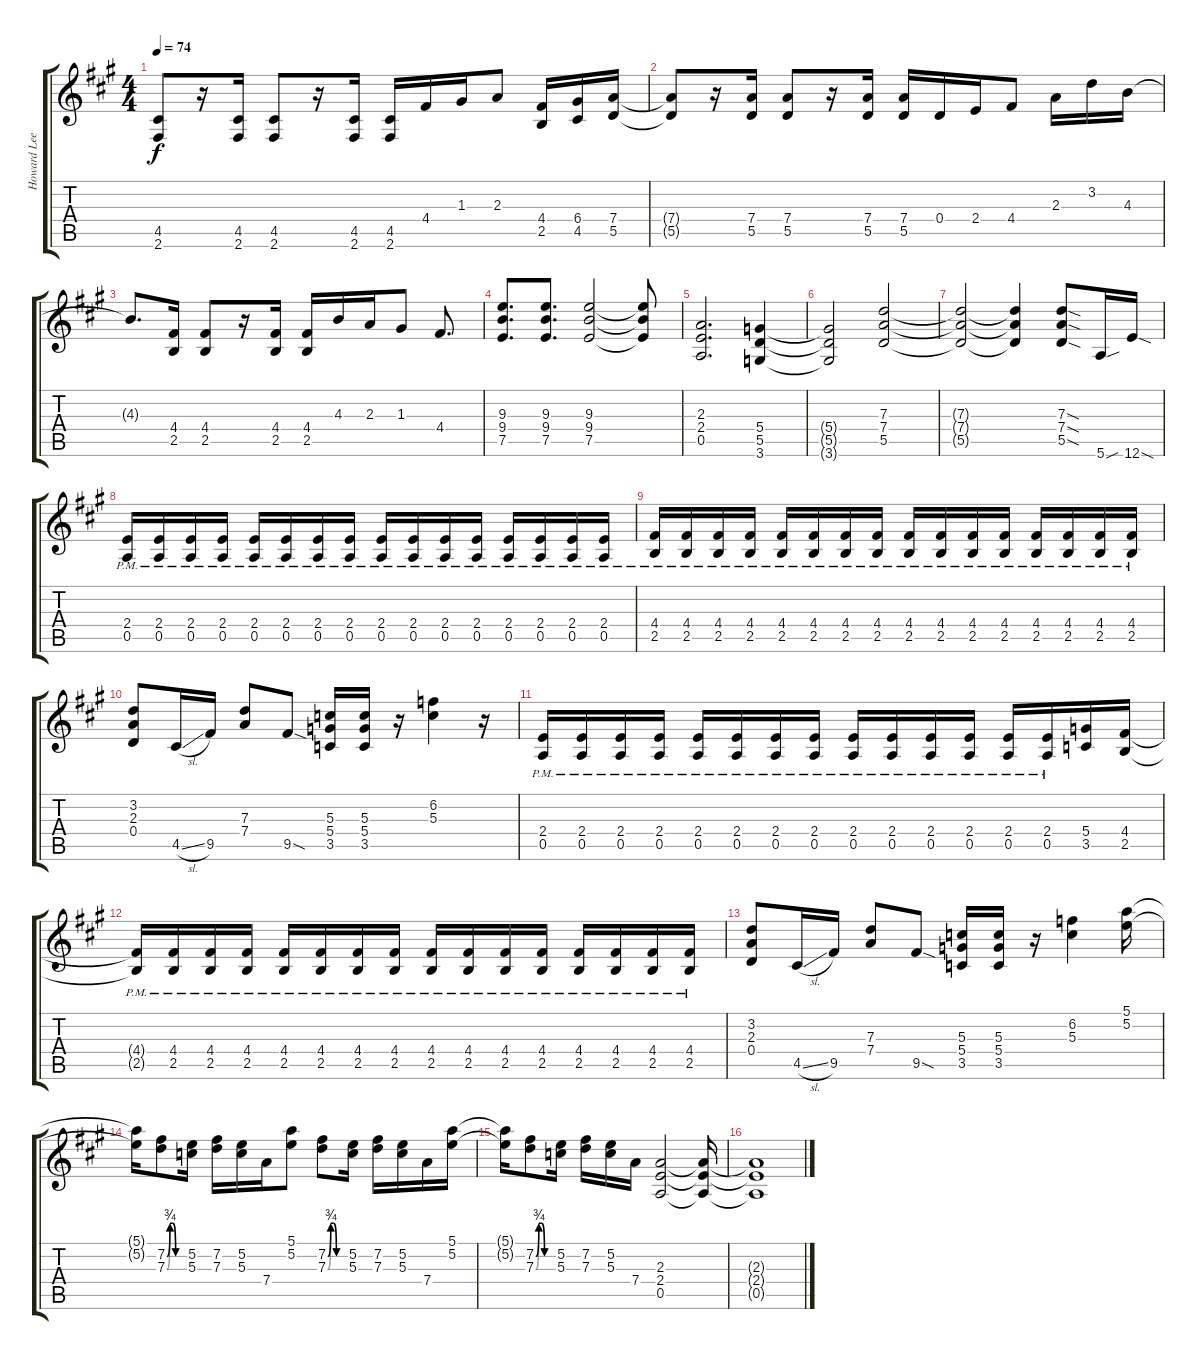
\track ("Howard Leese Guitar" "Howard Lee") {instrument overdrivenguitar}
\staff {score tabs}
\tuning (E4 B3 G3 D3 A2 E2) {hide}
\ts (4 4)
\tempo 74
\clef g2
\ks a
(4.5 2.6).8{dy f} r.16 (4.5 2.6).16 (4.5 2.6).8 r.16 (4.5 2.6).16 (4.5 2.6).16 4.4.16 1.3.16 2.3.8 (4.4 2.5).16 (6.4 4.5).16 (7.4 5.5).16 |
(7.4{t} 5.5{t}).8 r.16 (7.4 5.5).16 (7.4 5.5).8 r.16 (7.4 5.5).16 (7.4 5.5).16 0.4.16 2.4.16 4.4.8 2.3.16 3.2.16 4.3.16 |
4.3{t}.8{d} (4.4 2.5).16 (4.4 2.5).8 r.16 (4.4 2.5).16 (4.4 2.5).16 4.3.16 2.3.16 1.3.8 4.4.8{d} |
(9.3 9.4 7.5).8{d} (9.3 9.4 7.5).8{d} (9.3 9.4 7.5).2 (9.3{t} 9.4{t} 7.5{t}).8 |
(2.3 2.4 0.5).2{d} (5.4 5.5 3.6).4 |
(5.4{t} 5.5{t} 3.6{t}).2 (7.3 7.4 5.5).2 |
(7.3{t} 7.4{t} 5.5{t}).2 (7.3{t} 7.4{t} 5.5{t}).4 (7.3{sod} 7.4{sod} 5.5{sod}).8 5.6{sou}.16 12.6{sod}.16 |
(2.4{pm} 0.5{pm}).16{volume 13 balance 8 instrument overdrivenguitar} (2.4{pm} 0.5{pm}).16 (2.4{pm} 0.5{pm}).16 (2.4{pm} 0.5{pm}).16 (2.4{pm} 0.5{pm}).16 (2.4{pm} 0.5{pm}).16 (2.4{pm} 0.5{pm}).16 (2.4{pm} 0.5{pm}).16 (2.4{pm} 0.5{pm}).16 (2.4{pm} 0.5{pm}).16 (2.4{pm} 0.5{pm}).16 (2.4{pm} 0.5{pm}).16 (2.4{pm} 0.5{pm}).16 (2.4{pm} 0.5{pm}).16 (2.4{pm} 0.5{pm}).16 (2.4{pm} 0.5{pm}).16 |
(4.4{pm} 2.5{pm}).16 (4.4{pm} 2.5{pm}).16 (4.4{pm} 2.5{pm}).16 (4.4{pm} 2.5{pm}).16 (4.4{pm} 2.5{pm}).16 (4.4{pm} 2.5{pm}).16 (4.4{pm} 2.5{pm}).16 (4.4{pm} 2.5{pm}).16 (4.4{pm} 2.5{pm}).16 (4.4{pm} 2.5{pm}).16 (4.4{pm} 2.5{pm}).16 (4.4{pm} 2.5{pm}).16 (4.4{pm} 2.5{pm}).16 (4.4{pm} 2.5{pm}).16 (4.4{pm} 2.5{pm}).16 (4.4{pm} 2.5{pm}).16 |
(3.2 2.3 0.4).8 4.5{sl}.16 9.5.16 (7.3 7.4).8 9.5{sod}.8 (5.3 5.4 3.5).16 (5.3 5.4 3.5).16 r.16 (6.2 5.3).4 r.16 |
(2.4{pm} 0.5{pm}).16{instrument overdrivenguitar} (2.4{pm} 0.5{pm}).16 (2.4{pm} 0.5{pm}).16 (2.4{pm} 0.5{pm}).16 (2.4{pm} 0.5{pm}).16 (2.4{pm} 0.5{pm}).16 (2.4{pm} 0.5{pm}).16 (2.4{pm} 0.5{pm}).16 (2.4{pm} 0.5{pm}).16 (2.4{pm} 0.5{pm}).16 (2.4{pm} 0.5{pm}).16 (2.4{pm} 0.5{pm}).16 (2.4{pm} 0.5{pm}).16 (2.4{pm} 0.5{pm}).16 (5.4 3.5).16 (4.4 2.5).16 |
(4.4{pm t} 2.5{pm t}).16 (4.4{pm} 2.5{pm}).16 (4.4{pm} 2.5{pm}).16 (4.4{pm} 2.5{pm}).16 (4.4{pm} 2.5{pm}).16 (4.4{pm} 2.5{pm}).16 (4.4{pm} 2.5{pm}).16 (4.4{pm} 2.5{pm}).16 (4.4{pm} 2.5{pm}).16 (4.4{pm} 2.5{pm}).16 (4.4{pm} 2.5{pm}).16 (4.4{pm} 2.5{pm}).16 (4.4{pm} 2.5{pm}).16 (4.4{pm} 2.5{pm}).16 (4.4{pm} 2.5{pm}).16 (4.4{pm} 2.5{pm}).16 |
(3.2 2.3 0.4).8 4.5{sl}.16 9.5.16 (7.3 7.4).8 9.5{sod}.8 (5.3 5.4 3.5).16 (5.3 5.4 3.5).16 r.16 (6.2 5.3).4 (5.1 5.2).16{volume 12 balance 8} |
(5.1{t} 5.2{t}).16 (7.2{be (custom 0 0 10 3 20 3 30 0 60 0)} 7.3{be (custom 0 0 10 3 20 3 30 0 60 0)}).8 (5.2 5.3).16 (7.2 7.3).16 (5.2 5.3).16 7.4.16 (5.1 5.2).8 (7.2{be (custom 0 0 10 3 20 3 30 0 60 0)} 7.3{be (custom 0 0 10 3 20 3 30 0 60 0)}).8 (5.2 5.3).16 (7.2 7.3).16 (5.2 5.3).16 7.4.16 (5.1 5.2).16 |
(5.1{t} 5.2{t}).16 (7.2{be (custom 0 0 10 3 20 3 30 0 60 0)} 7.3{be (custom 0 0 10 3 20 3 30 0 60 0)}).8 (5.2 5.3).16 (7.2 7.3).16 (5.2 5.3).16 7.4.16 (2.3 2.4 0.5).2{volume 6 balance 8} (2.3{t} 2.4{t} 0.5{t}).16 |
(2.3{t} 2.4{t} 0.5{t}).1
